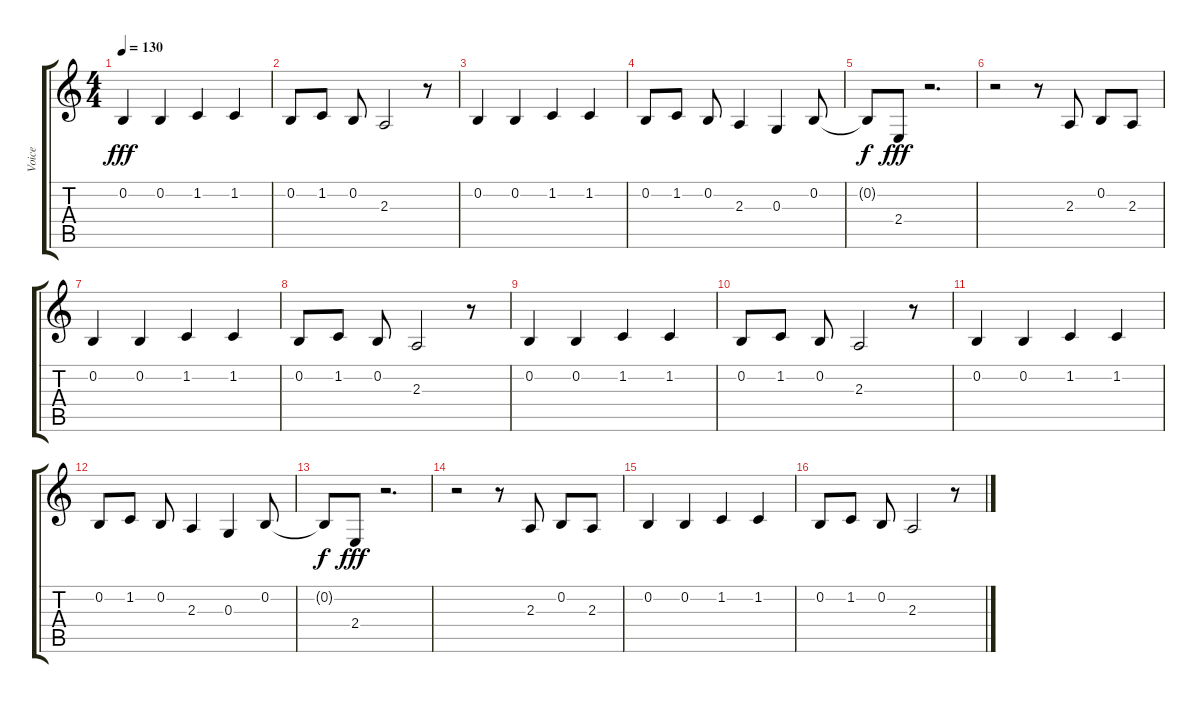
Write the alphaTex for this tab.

\track ("Voice" "Voice") {instrument altosax}
\staff {score tabs}
\tuning (E4 B3 G3 D3 A2 E2) {hide}
\ts (4 4)
\tempo 130
\clef g2
\ks c
0.2.4{dy fff} 0.2.4 1.2.4 1.2.4 |
0.2.8 1.2.8 0.2.8 2.3.2 r.8 |
0.2.4 0.2.4 1.2.4 1.2.4 |
0.2.8 1.2.8 0.2.8 2.3.4 0.3.4 0.2.8 |
0.2{t}.8{dy f} 2.4.8{dy fff} r.2{d} |
r.2 r.8 2.3.8 0.2.8 2.3.8 |
0.2.4 0.2.4 1.2.4 1.2.4 |
0.2.8 1.2.8 0.2.8 2.3.2 r.8 |
0.2.4 0.2.4 1.2.4 1.2.4 |
0.2.8 1.2.8 0.2.8 2.3.2 r.8 |
0.2.4 0.2.4 1.2.4 1.2.4 |
0.2.8 1.2.8 0.2.8 2.3.4 0.3.4 0.2.8 |
0.2{t}.8{dy f} 2.4.8{dy fff} r.2{d} |
r.2 r.8 2.3.8 0.2.8 2.3.8 |
0.2.4 0.2.4 1.2.4 1.2.4 |
0.2.8 1.2.8 0.2.8 2.3.2 r.8
